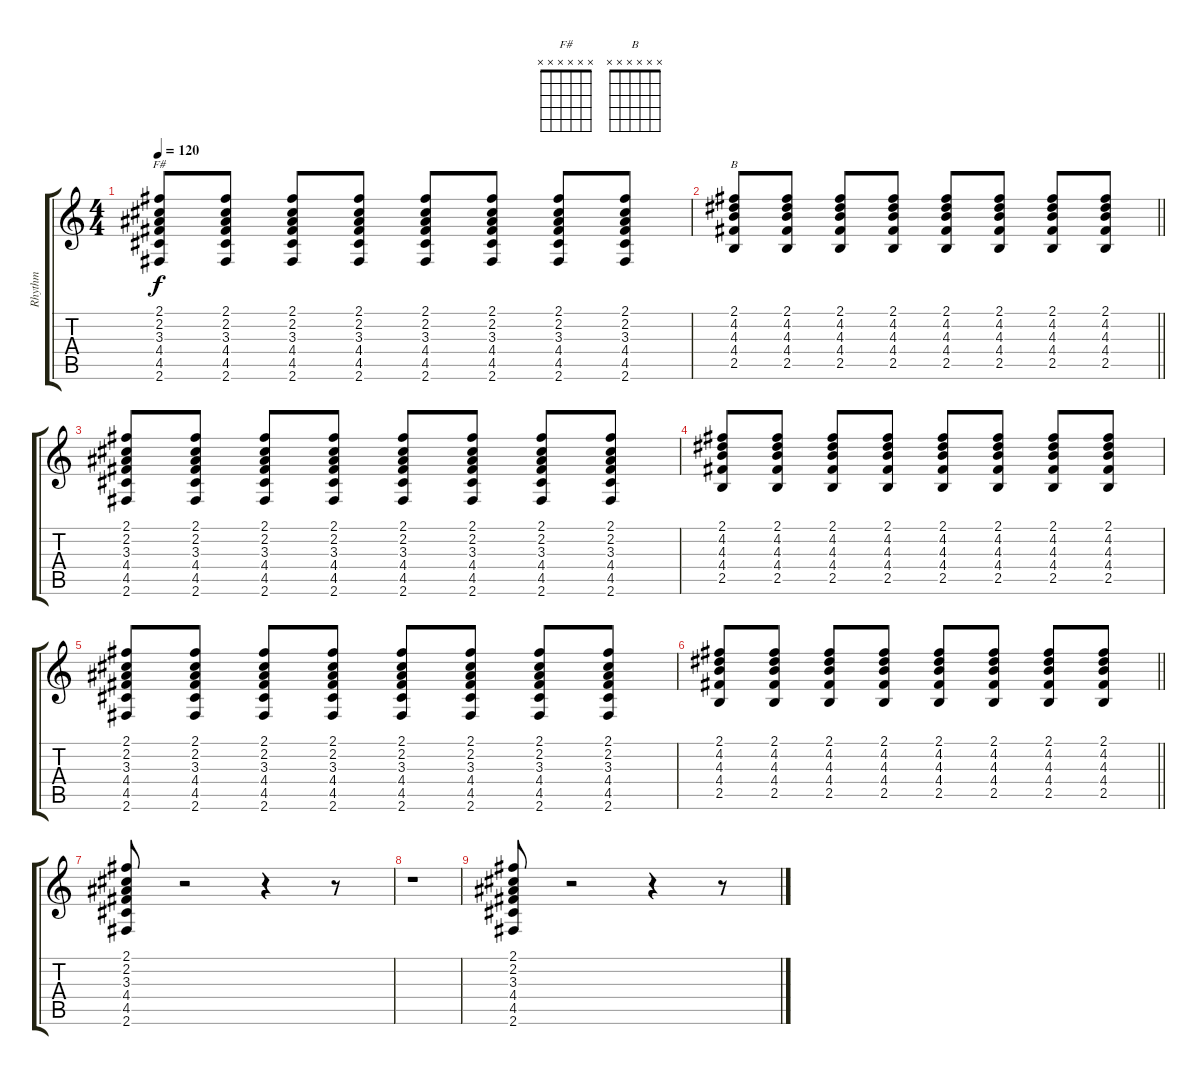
\track ("Rhythm" "Rhythm") {instrument electricguitarjazz}
\staff {score tabs}
\tuning (E4 B3 G3 D3 A2 E2) {hide}
\chord ("F#" x x x x x x)
\chord ("B" x x x x x x)
\ts (4 4)
\tempo 120
\clef g2
\ks c
(2.1 2.2 3.3 4.4 4.5 2.6).8{ch "F#" dy f} (2.1 2.2 3.3 4.4 4.5 2.6).8 (2.1 2.2 3.3 4.4 4.5 2.6).8 (2.1 2.2 3.3 4.4 4.5 2.6).8 (2.1 2.2 3.3 4.4 4.5 2.6).8 (2.1 2.2 3.3 4.4 4.5 2.6).8 (2.1 2.2 3.3 4.4 4.5 2.6).8 (2.1 2.2 3.3 4.4 4.5 2.6).8 |
\barLineRight lightlight
(2.1 4.2 4.3 4.4 2.5).8{ch "B"} (2.1 4.2 4.3 4.4 2.5).8 (2.1 4.2 4.3 4.4 2.5).8 (2.1 4.2 4.3 4.4 2.5).8 (2.1 4.2 4.3 4.4 2.5).8 (2.1 4.2 4.3 4.4 2.5).8 (2.1 4.2 4.3 4.4 2.5).8 (2.1 4.2 4.3 4.4 2.5).8 |
(2.1 2.2 3.3 4.4 4.5 2.6).8 (2.1 2.2 3.3 4.4 4.5 2.6).8 (2.1 2.2 3.3 4.4 4.5 2.6).8 (2.1 2.2 3.3 4.4 4.5 2.6).8 (2.1 2.2 3.3 4.4 4.5 2.6).8 (2.1 2.2 3.3 4.4 4.5 2.6).8 (2.1 2.2 3.3 4.4 4.5 2.6).8 (2.1 2.2 3.3 4.4 4.5 2.6).8 |
(2.1 4.2 4.3 4.4 2.5).8 (2.1 4.2 4.3 4.4 2.5).8 (2.1 4.2 4.3 4.4 2.5).8 (2.1 4.2 4.3 4.4 2.5).8 (2.1 4.2 4.3 4.4 2.5).8 (2.1 4.2 4.3 4.4 2.5).8 (2.1 4.2 4.3 4.4 2.5).8 (2.1 4.2 4.3 4.4 2.5).8 |
(2.1 2.2 3.3 4.4 4.5 2.6).8 (2.1 2.2 3.3 4.4 4.5 2.6).8 (2.1 2.2 3.3 4.4 4.5 2.6).8 (2.1 2.2 3.3 4.4 4.5 2.6).8 (2.1 2.2 3.3 4.4 4.5 2.6).8 (2.1 2.2 3.3 4.4 4.5 2.6).8 (2.1 2.2 3.3 4.4 4.5 2.6).8 (2.1 2.2 3.3 4.4 4.5 2.6).8 |
\barLineRight lightlight
(2.1 4.2 4.3 4.4 2.5).8 (2.1 4.2 4.3 4.4 2.5).8 (2.1 4.2 4.3 4.4 2.5).8 (2.1 4.2 4.3 4.4 2.5).8 (2.1 4.2 4.3 4.4 2.5).8 (2.1 4.2 4.3 4.4 2.5).8 (2.1 4.2 4.3 4.4 2.5).8 (2.1 4.2 4.3 4.4 2.5).8 |
(2.1 2.2 3.3 4.4 4.5 2.6).8 r.2 r.4 r.8 |
r.1 |
(2.1 2.2 3.3 4.4 4.5 2.6).8 r.2 r.4 r.8
